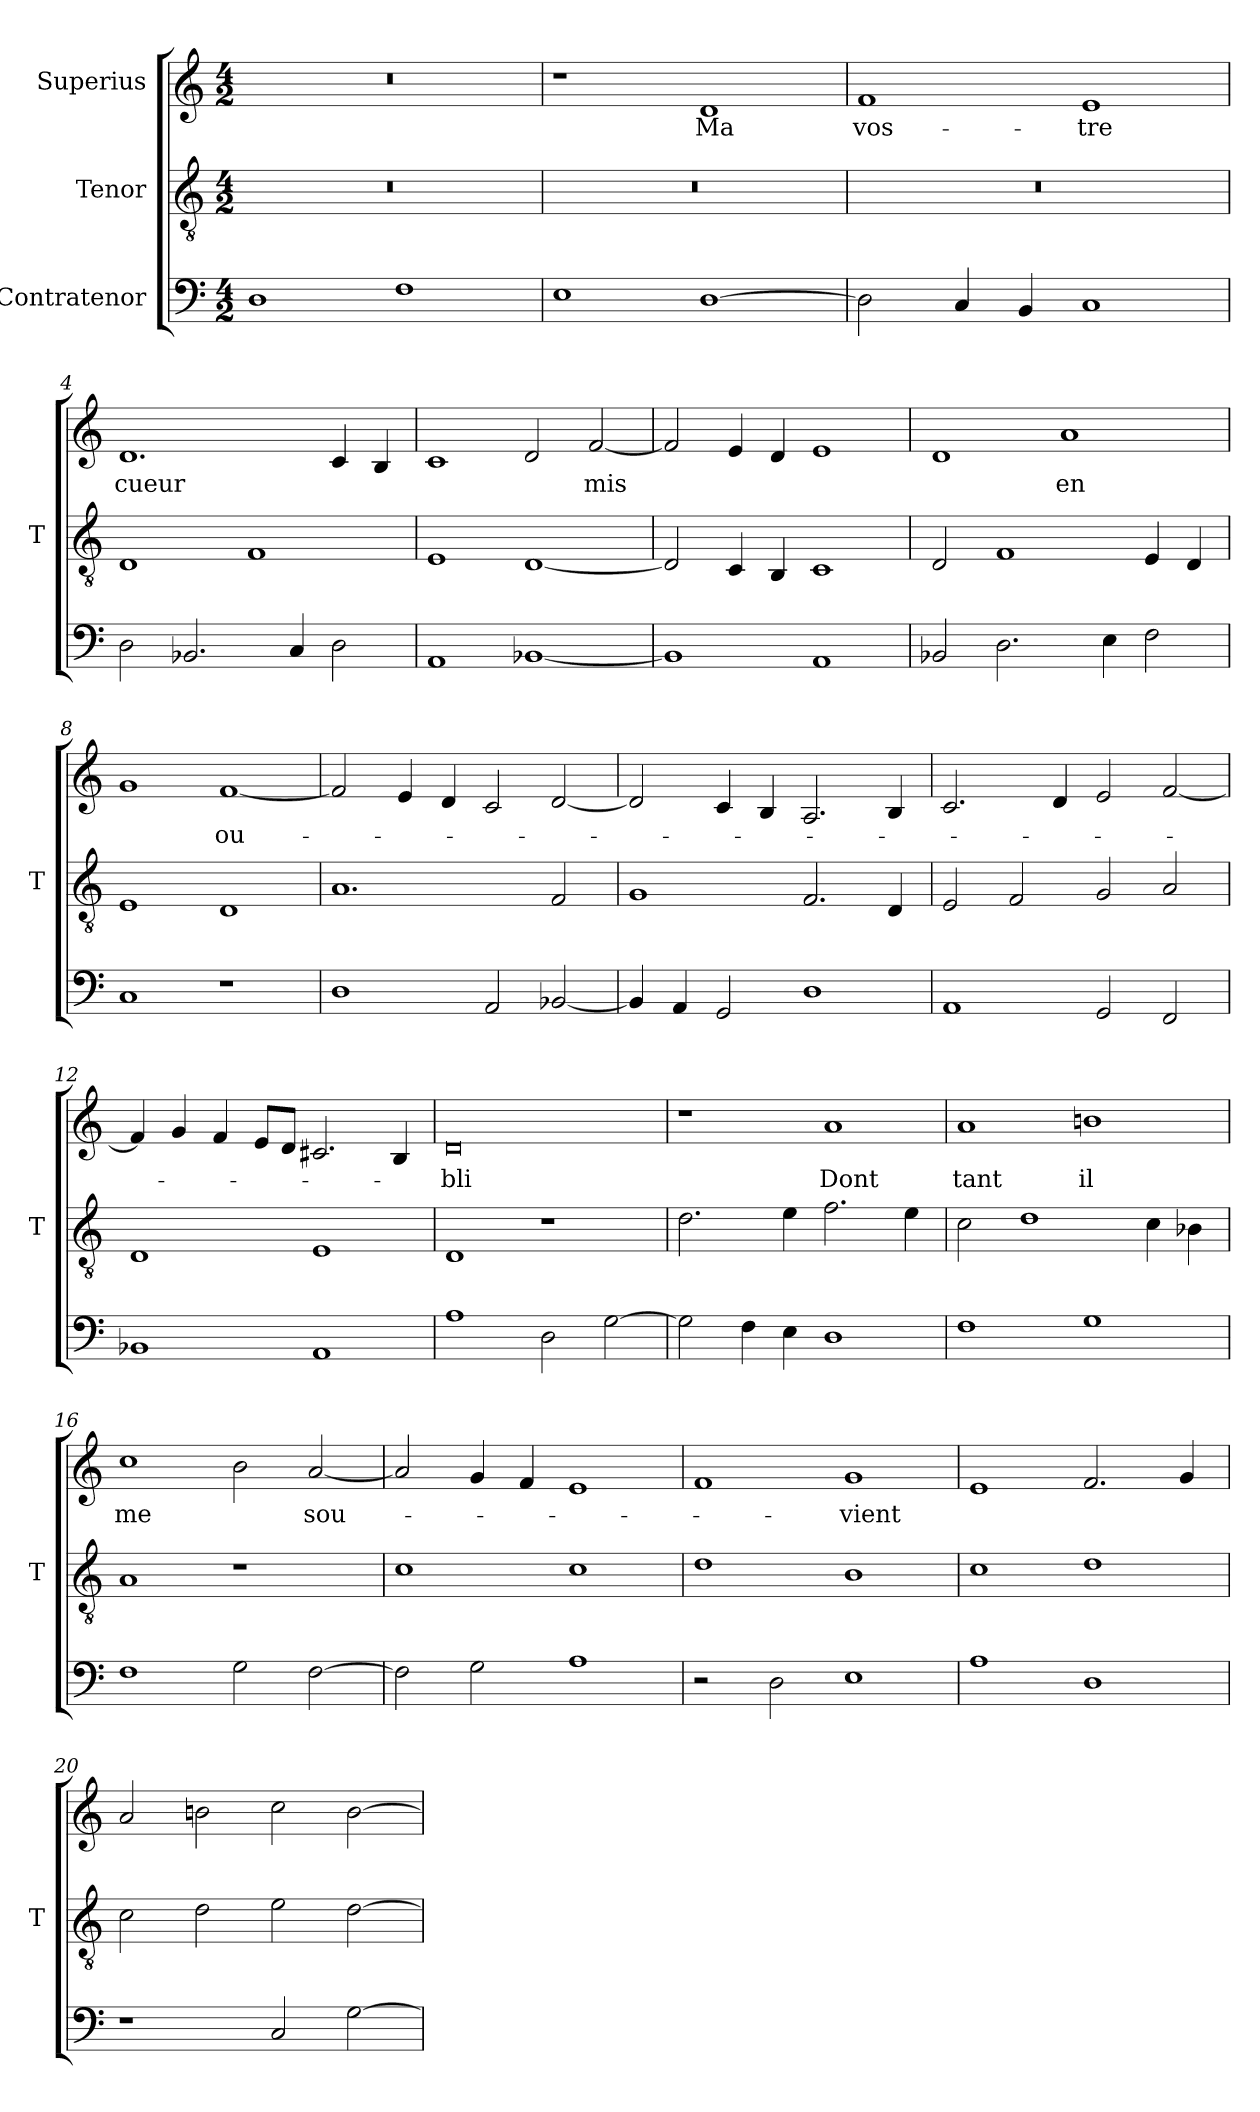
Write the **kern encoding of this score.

**kern	**kern	**kern	**text
*part3	*part2	*part1	*part1
*staff3	*staff2	*staff1	*staff1
*I"Contratenor	*I"Tenor	*I"Superius	*
*	*I'T	*	*
*clefF4	*clefGv2	*clefG2	*
*M4/2	*M4/2	*M4/2	*
=1	=1	=1	=1
1D	0r	0r	.
1F	.	.	.
=2	=2	=2	=2
1E	0r	1r	.
[1D	.	1d	-Ma
=3	=3	=3	=3
2D]	0r	1f	vos-
4C	.	.	.
4BB	.	.	.
1C	.	1e	-tre
=4	=4	=4	=4
2D	1D	1.d	-cueur
2.BB-X	.	.	.
.	1F	.	.
4C	.	.	.
2D	.	4c	.
.	.	4B	.
=5	=5	=5	=5
1AA	1E	1c	.
[1BB-X	[1D	2d	.
.	.	[2f	-mis
=6	=6	=6	=6
1BB-]	2D]	2f]	.
.	4C	4e	.
.	4BB	4d	.
1AA	1C	1e	.
=7	=7	=7	=7
2BB-X	2D	1d	.
2.D	1F	.	.
.	.	1a	-en
4E	.	.	.
2F	4E	.	.
.	4D	.	.
=8	=8	=8	=8
1C	1E	1g	.
1r	1D	[1f	ou-
=9	=9	=9	=9
1D	1.A	2f]	.
.	.	4e	.
.	.	4d	.
2AA	.	2c	.
[2BB-X	2F	[2d	.
=10	=10	=10	=10
4BB-]	1G	2d]	.
4AA	.	.	.
2GG	.	4c	.
.	.	4B	.
1D	2.F	2.A	.
.	4D	4B	.
=11	=11	=11	=11
1AA	2E	2.c	.
.	2F	.	.
.	.	4d	.
2GG	2G	2e	.
2FF	2A	[2f	.
=12	=12	=12	=12
1BB-X	1D	4f]	.
.	.	4g	.
.	.	4f	.
.	.	8e/L	.
.	.	8d/J	.
1AA	1E	2.c#X	.
.	.	4B	.
=13	=13	=13	=13
1A	1D	0d	-bli
2D	1r	.	.
[2G	.	.	.
=14	=14	=14	=14
2G]	2.d	1r	.
4F	.	.	.
4E	4e	.	.
1D	2.f	1a	-Dont
.	4e	.	.
=15	=15	=15	=15
1F	2c	1a	-tant
.	1d	.	.
1G	.	1bn	-il
.	4c	.	.
.	4B-X	.	.
=16	=16	=16	=16
1F	1A	1cc	-me
2G	1r	2b	.
[2F	.	[2a	sou-
=17	=17	=17	=17
2F]	1c	2a]	.
2G	.	4g	.
.	.	4f	.
1A	1c	1e	.
=18	=18	=18	=18
2r	1d	1f	.
2D	.	.	.
1E	1B	1g	-vient
=19	=19	=19	=19
1A	1c	1e	.
1D	1d	2.f	.
.	.	4g	.
=20	=20	=20	=20
1r	2c	2a	.
.	2d	2bn	.
2C	2e	2cc	.
[2G	[2d	[2b	.
=	=	=	=
*-	*-	*-	*-
